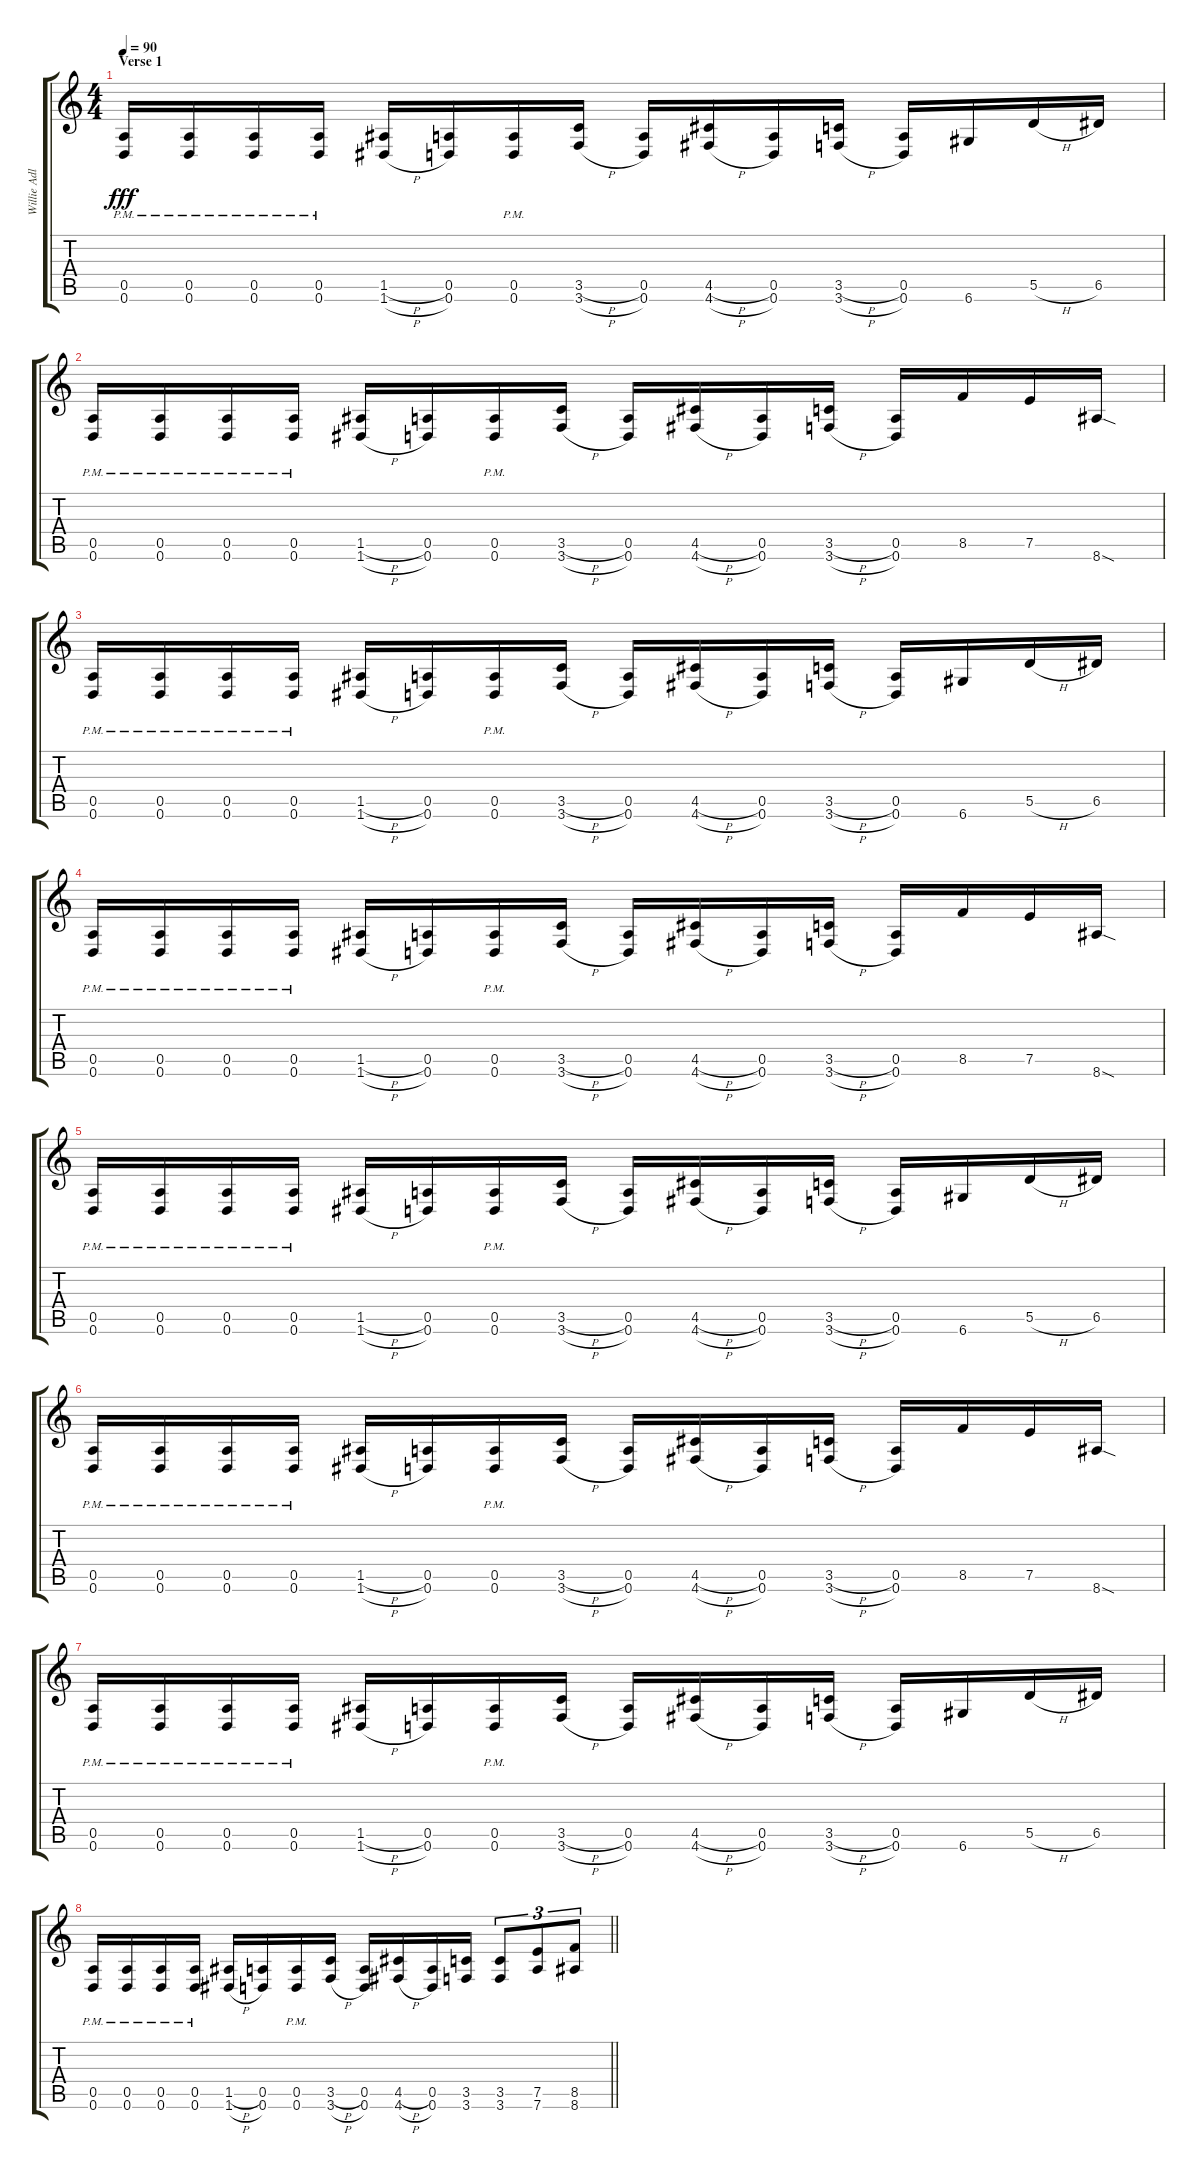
\track ("Willie Adler" "Willie Adl") {instrument distortionguitar}
\staff {score tabs}
\tuning (E4 B3 G3 D3 A2 D2) {hide}
\ts (4 4)
\section ("" "Verse 1")
\tempo 90
\clef g2
\ks c
(0.5{pm} 0.6{pm}).16{dy fff} (0.5{pm} 0.6{pm}).16 (0.5{pm} 0.6{pm}).16 (0.5{pm} 0.6{pm}).16 (1.5{h} 1.6{h}).16 (0.5 0.6).16 (0.5{pm} 0.6{pm}).16 (3.5{h} 3.6{h}).16 (0.5 0.6).16 (4.5{h} 4.6{h}).16 (0.5 0.6).16 (3.5{h} 3.6{h}).16 (0.5 0.6).16 6.6.16 5.5{h}.16 6.5.16 |
(0.5{pm} 0.6{pm}).16 (0.5{pm} 0.6{pm}).16 (0.5{pm} 0.6{pm}).16 (0.5{pm} 0.6{pm}).16 (1.5{h} 1.6{h}).16 (0.5 0.6).16 (0.5{pm} 0.6{pm}).16 (3.5{h} 3.6{h}).16 (0.5 0.6).16 (4.5{h} 4.6{h}).16 (0.5 0.6).16 (3.5{h} 3.6{h}).16 (0.5 0.6).16 8.5.16 7.5.16 8.6{sod}.16 |
(0.5{pm} 0.6{pm}).16 (0.5{pm} 0.6{pm}).16 (0.5{pm} 0.6{pm}).16 (0.5{pm} 0.6{pm}).16 (1.5{h} 1.6{h}).16 (0.5 0.6).16 (0.5{pm} 0.6{pm}).16 (3.5{h} 3.6{h}).16 (0.5 0.6).16 (4.5{h} 4.6{h}).16 (0.5 0.6).16 (3.5{h} 3.6{h}).16 (0.5 0.6).16 6.6.16 5.5{h}.16 6.5.16 |
(0.5{pm} 0.6{pm}).16 (0.5{pm} 0.6{pm}).16 (0.5{pm} 0.6{pm}).16 (0.5{pm} 0.6{pm}).16 (1.5{h} 1.6{h}).16 (0.5 0.6).16 (0.5{pm} 0.6{pm}).16 (3.5{h} 3.6{h}).16 (0.5 0.6).16 (4.5{h} 4.6{h}).16 (0.5 0.6).16 (3.5{h} 3.6{h}).16 (0.5 0.6).16 8.5.16 7.5.16 8.6{sod}.16 |
(0.5{pm} 0.6{pm}).16 (0.5{pm} 0.6{pm}).16 (0.5{pm} 0.6{pm}).16 (0.5{pm} 0.6{pm}).16 (1.5{h} 1.6{h}).16 (0.5 0.6).16 (0.5{pm} 0.6{pm}).16 (3.5{h} 3.6{h}).16 (0.5 0.6).16 (4.5{h} 4.6{h}).16 (0.5 0.6).16 (3.5{h} 3.6{h}).16 (0.5 0.6).16 6.6.16 5.5{h}.16 6.5.16 |
(0.5{pm} 0.6{pm}).16 (0.5{pm} 0.6{pm}).16 (0.5{pm} 0.6{pm}).16 (0.5{pm} 0.6{pm}).16 (1.5{h} 1.6{h}).16 (0.5 0.6).16 (0.5{pm} 0.6{pm}).16 (3.5{h} 3.6{h}).16 (0.5 0.6).16 (4.5{h} 4.6{h}).16 (0.5 0.6).16 (3.5{h} 3.6{h}).16 (0.5 0.6).16 8.5.16 7.5.16 8.6{sod}.16 |
(0.5{pm} 0.6{pm}).16 (0.5{pm} 0.6{pm}).16 (0.5{pm} 0.6{pm}).16 (0.5{pm} 0.6{pm}).16 (1.5{h} 1.6{h}).16 (0.5 0.6).16 (0.5{pm} 0.6{pm}).16 (3.5{h} 3.6{h}).16 (0.5 0.6).16 (4.5{h} 4.6{h}).16 (0.5 0.6).16 (3.5{h} 3.6{h}).16 (0.5 0.6).16 6.6.16 5.5{h}.16 6.5.16 |
\barLineRight lightlight
(0.5{pm} 0.6{pm}).16 (0.5{pm} 0.6{pm}).16 (0.5{pm} 0.6{pm}).16 (0.5{pm} 0.6{pm}).16 (1.5{h} 1.6{h}).16 (0.5 0.6).16 (0.5{pm} 0.6{pm}).16 (3.5{h} 3.6{h}).16 (0.5 0.6).16 (4.5{h} 4.6{h}).16 (0.5 0.6).16 (3.5 3.6).16 (3.5 3.6).8{tu (3 2)} (7.5 7.6).8{tu (3 2)} (8.5 8.6).8{tu (3 2)}
